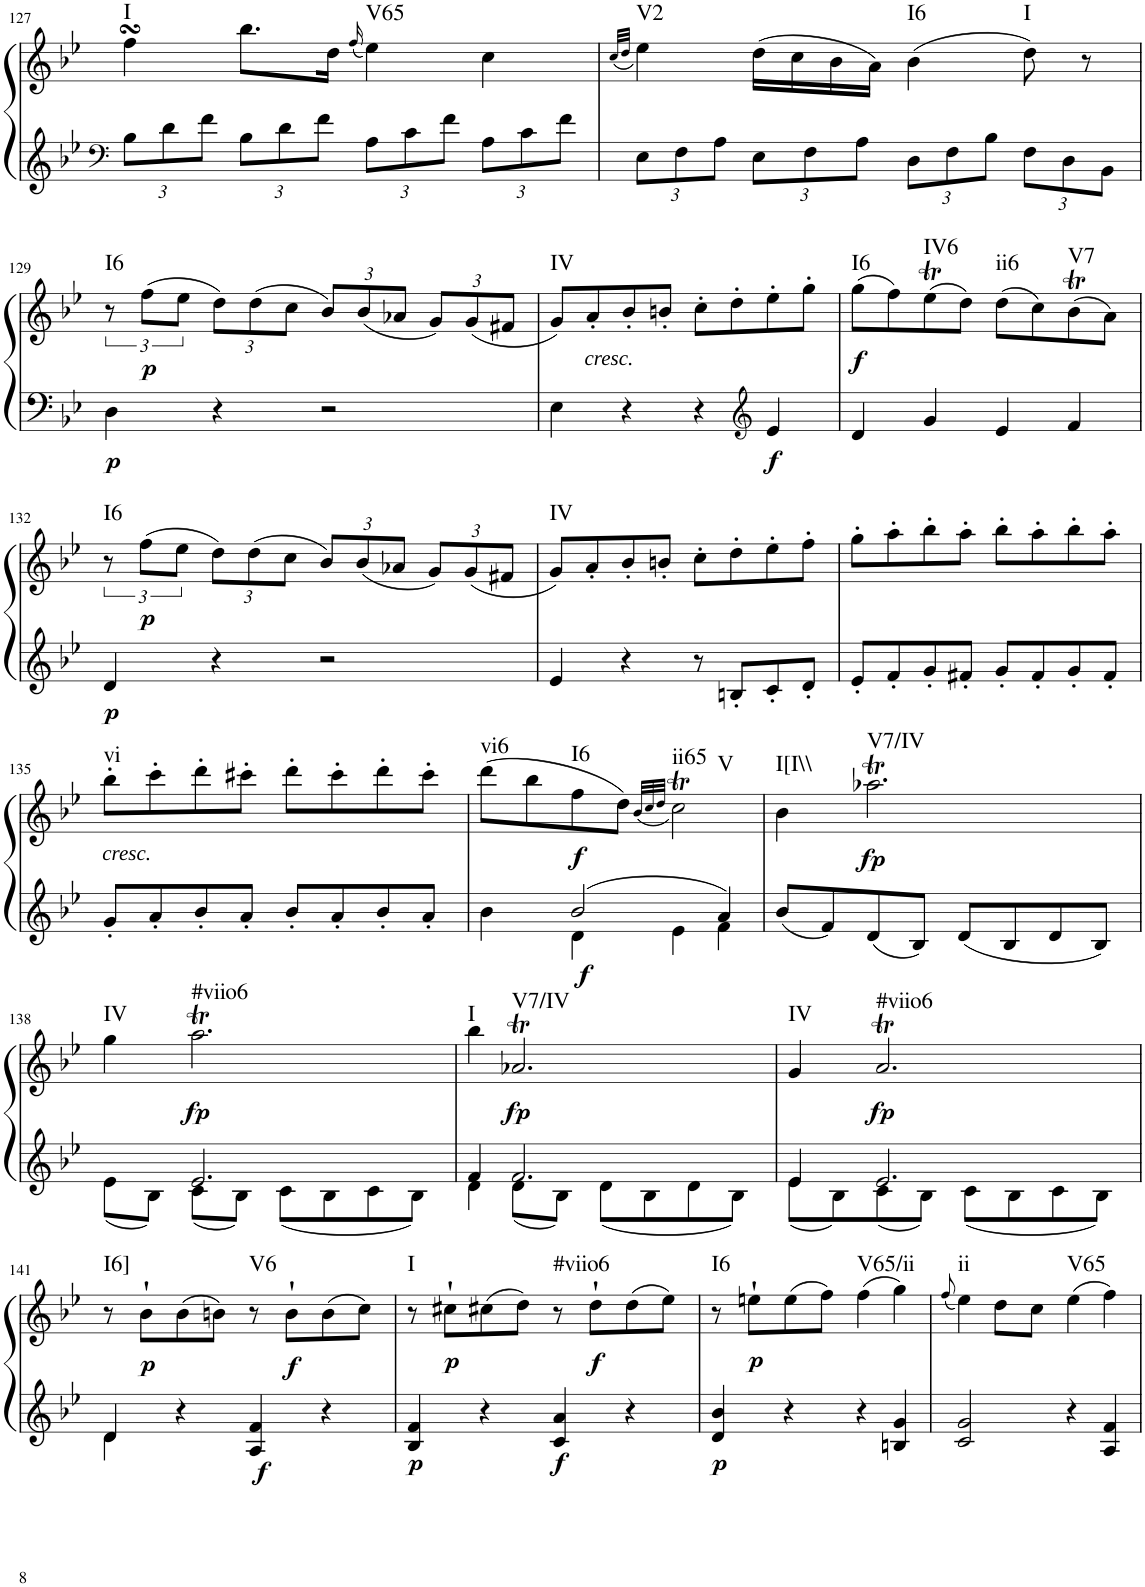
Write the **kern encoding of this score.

**kern	**kern	**dynam	**harte
*part1	*part1	*part1	*part1
*staff2	*staff1	*staff1/2	*
*I"Klavier linke Hand	*	*	*
!!LO:PB:g=z
*clefF4	*clefG2	*	*
*k[b-e-]	*k[b-e-]	*	*
*M2/2	*M2/2	*	*
*met(c|)	*met(c|)	*	*
*Xbrackettup	*	*	*
=127	=127	=127	=127
!	!	!	!LO:H:kt=I
12B-\L	4ffsSSS\	.	N
12d\	.	.	.
12f\J	.	.	.
12B-\L	8.bb-\L	.	.
12d\	.	.	.
12f\J	.	.	.
.	16dd\Jk	.	.
.	(16qff/	.	.
!	!	!	!LO:H:kt=V65
12A\L	4ee-\)	.	N
12c\	.	.	.
12f\J	.	.	.
12A\L	4cc\	.	.
12c\	.	.	.
12f\J	.	.	.
=128	=128	=128	=128
.	(32qcc/LLL	.	.
.	32qdd/JJJ	.	.
!	!	!	!LO:H:kt=V2
12E-\L	4ee-\)	.	N
12F\	.	.	.
12A\J	.	.	.
12E-\L	(16dd\LL	.	.
.	16cc\	.	.
12F\	.	.	.
.	16b-\	.	.
12A\J	.	.	.
.	16a\JJ)	.	.
!	!	!	!LO:H:kt=I6
12D\L	(4b-\	.	N
12F\	.	.	.
12B-\J	.	.	.
!	!	!	!LO:H:kt=I
12F\L	8dd\)	.	N
12D\	.	.	.
.	8r	.	.
12BB-\J	.	.	.
!!LO:LB:g=z
=129	=129	=129	=129
!	!	!LO:DY:b=2	!LO:H:kt=I6
4D\	12r	p	N
!	!	!LO:DY:b	!
.	(12ff\L	p	.
.	12ee-\J	.	.
*	*Xbrackettup	*	*
4r	12dd\L)	.	.
.	(12dd\	.	.
.	12cc\J	.	.
2r	12b-/L)	.	.
.	(12b-/	.	.
.	12a-X/J	.	.
.	12g/L)	.	.
.	(12g/	.	.
.	12f#X/J	.	.
=130	=130	=130	=130
!	!	!	!LO:H:kt=IV
4E-\	8g/L)	.	N
!	!LO:TX:b:i:t=cresc.	!	!
.	8a'/	.	.
4r	8b-'/	.	.
.	8bn'/J	.	.
4r	8cc'\L	.	.
.	8dd'\	.	.
*clefG2	*	*	*
!	!	!LO:DY:b=2	!
4e-/	8ee-'\	f	.
.	8gg'\J	.	.
=131	=131	=131	=131
!	!	!LO:DY:b	!LO:H:kt=I6
4d/	(8gg\L	f	N
.	8ff\)	.	.
!	!	!	!LO:H:kt=IV6
4g/	(8ee-T\	.	N
.	8dd\J)	.	.
!	!	!	!LO:H:kt=ii6
4e-/	(8dd\L	.	N
.	8cc\)	.	.
!	!	!	!LO:H:kt=V7
4f/	(8b-T\	.	N
.	8a\J)	.	.
!!LO:LB:g=z
=132	=132	=132	=132
*	*brackettup	*	*
!	!	!LO:DY:b=2	!LO:H:kt=I6
4d/	12r	p	N
!	!	!LO:DY:b	!
.	(12ff\L	p	.
.	12ee-\J	.	.
*	*Xbrackettup	*	*
4r	12dd\L)	.	.
.	(12dd\	.	.
.	12cc\J	.	.
2r	12b-/L)	.	.
.	(12b-/	.	.
.	12a-X/J	.	.
.	12g/L)	.	.
.	(12g/	.	.
.	12f#X/J	.	.
=133	=133	=133	=133
!	!	!	!LO:H:kt=IV
4e-/	8g/L)	.	N
.	8a'/	.	.
4r	8b-'/	.	.
.	8bn'/J	.	.
8r	8cc'\L	.	.
8Bn'/L	8dd'\	.	.
8c'/	8ee-'\	.	.
8d'/J	8ff'\J	.	.
=134	=134	=134	=134
8e-'/L	8gg'\L	.	.
8f'/	8aa'\	.	.
8g'/	8bb-'\	.	.
8f#X'/J	8aa'\J	.	.
8g'/L	8bb-'\L	.	.
8f#'/	8aa'\	.	.
8g'/	8bb-'\	.	.
8f#'/J	8aa'\J	.	.
!!LO:LB:g=z
=135	=135	=135	=135
!	!LO:TX:b:i:t=cresc.	!	!LO:H:kt=vi
8g'/L	8bb-'\L	.	N
8a'/	8ccc'\	.	.
8b-'/	8ddd'\	.	.
8a'/J	8ccc#X'\J	.	.
8b-'/L	8ddd'\L	.	.
8a'/	8ccc#'\	.	.
8b-'/	8ddd'\	.	.
8a'/J	8ccc#'\J	.	.
=136	=136	=136	=136
*^	*	*	*
!	!	!	!	!LO:H:kt=vi6
4ryy	4b-\	(8ddd\L	.	N
.	.	8bb-\	.	.
!	!	!	!LO:DY:b=2	!
!	!	!	!LO:DY:n=1:b	!LO:H:kt=I6
2b-/	4d\	8ff\	f f	N
.	.	8dd\J)	.	.
.	.	(32qb-/LLL	.	.
.	.	32qcc/	.	.
.	.	32qdd/JJJ	.	.
!	!	!	!	!LO:H:n=1:kt=ii65
!	!	!	!	!LO:H:n=2:kt=V
.	4e-\	2ccT\)	.	N N
4a/	4f\	.	.	.
=137	=137	=137	=137	=137
!	!	!	!	!LO:H:kt=I[I\\
*v	*v	*	*	*
8b-/L	4b-\	.	N
8f/	.	.	.
!	!	!LO:DY:b	!LO:H:kt=V7/IV
8d/	2.aa-XT\	fp	N
8B-/J	.	.	.
8d/L	.	.	.
8B-/	.	.	.
8d/	.	.	.
8B-/J	.	.	.
!!LO:LB:g=z
=138	=138	=138	=138
*^	*	*	*
!	!	!	!	!LO:H:kt=IV
4ryy	8e-\L	4gg\	.	N
.	8B-\J	.	.	.
!	!	!	!LO:DY:b	!LO:H:kt=#viio6
2.e-/	8c\L	2.aat\	fp	N
.	8B-\J	.	.	.
.	8c\L	.	.	.
.	8B-\	.	.	.
.	8c\	.	.	.
.	8B-\J	.	.	.
=139	=139	=139	=139	=139
!	!	!	!	!LO:H:kt=I
4f/	4d\	4bb-\	.	N
!	!	!	!LO:DY:b	!LO:H:kt=V7/IV
2.f/	8d\L	2.a-XT/	fp	N
.	8B-\J	.	.	.
.	8d\L	.	.	.
.	8B-\	.	.	.
.	8d\	.	.	.
.	8B-\J	.	.	.
=140	=140	=140	=140	=140
!	!	!	!	!LO:H:kt=IV
4e-/	8e-\L	4g/	.	N
.	8B-\	.	.	.
!	!	!	!LO:DY:b	!LO:H:kt=#viio6
2.e-/	8c\	2.at/	fp	N
.	8B-\J	.	.	.
.	8c\L	.	.	.
.	8B-\	.	.	.
.	8c\	.	.	.
.	8B-\J	.	.	.
!!LO:LB:g=z
=141	=141	=141	=141	=141
!	!	!	!	!LO:H:kt=I6]
4d/	4d\	8r	.	N
!	!	!	!LO:DY:b	!
.	.	8b-`\L	p	.
4r	2.ryy	(8b-\	.	.
.	.	8bn\J)	.	.
!	!	!	!LO:DY:b=2	!LO:H:kt=V6
4A/ 4f/	.	8r	f	N
!	!	!	!LO:DY:b	!
.	.	8b`\L	f	.
4r	.	(8b\	.	.
.	.	8cc\J)	.	.
*v	*v	*	*	*
=142	=142	=142	=142
!	!	!LO:DY:b=2	!LO:H:kt=I
4B-/ 4f/	8r	p	N
!	!	!LO:DY:b	!
.	8cc#X`\L	p	.
4r	(8cc#X\	.	.
.	8dd\J)	.	.
!	!	!LO:DY:b=2	!LO:H:kt=#viio6
4c/ 4a/	8r	f	N
!	!	!LO:DY:b	!
.	8dd`\L	f	.
4r	(8dd\	.	.
.	8ee-\J)	.	.
=143	=143	=143	=143
!	!	!LO:DY:b=2	!LO:H:kt=I6
4d/ 4b-/	8r	p	N
!	!	!LO:DY:b	!
.	8een`\L	p	.
4r	(8ee\	.	.
.	8ff\J)	.	.
!	!	!	!LO:H:kt=V65/ii
4r	(4ff\	.	N
4Bn/ 4g/	4gg\)	.	.
=144	=144	=144	=144
.	(8qff/	.	.
!	!	!	!LO:H:kt=ii
2c/ 2g/	4ee-\)	.	N
.	8dd\L	.	.
.	8cc\J	.	.
!	!	!	!LO:H:kt=V65
4r	(4ee-\	.	N
4A/ 4f/	4ff\)	.	.
=	=	=	=
*-	*-	*-	*-
